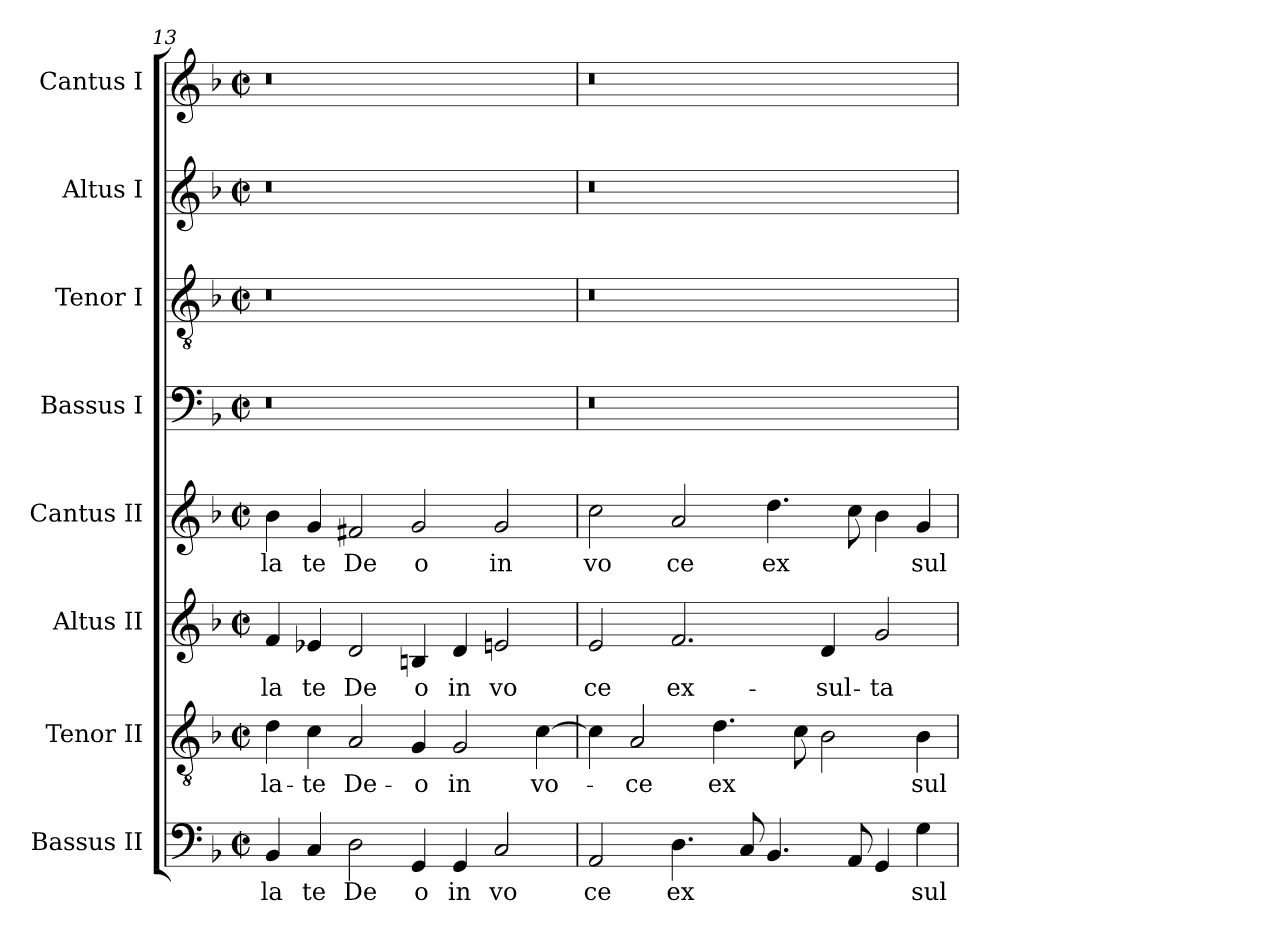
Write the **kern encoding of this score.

**kern	**text	**kern	**text	**kern	**text	**kern	**text	**kern	**kern	**kern	**kern
*part8	*part8	*part7	*part7	*part6	*part6	*part5	*part5	*part4	*part3	*part2	*part1
*staff8	*staff8	*staff7	*staff7	*staff6	*staff6	*staff5	*staff5	*staff4	*staff3	*staff2	*staff1
*I"Bassus II	*	*I"Tenor II	*	*I"Altus II	*	*I"Cantus II	*	*I"Bassus I	*I"Tenor I	*I"Altus I	*I"Cantus I
*clefF4	*	*clefGv2	*	*clefG2	*	*clefG2	*	*clefF4	*clefGv2	*clefG2	*clefG2
*k[b-]	*	*k[b-]	*	*k[b-]	*	*k[b-]	*	*k[b-]	*k[b-]	*k[b-]	*k[b-]
*F:	*	*F:	*	*F:	*	*F:	*	*F:	*F:	*F:	*F:
*M2/2	*	*M2/2	*	*M2/2	*	*M2/2	*	*M2/2	*M2/2	*M2/2	*M2/2
*met(c|)	*	*met(c|)	*	*met(c|)	*	*met(c|)	*	*met(c|)	*met(c|)	*met(c|)	*met(c|)
=13	=13	=13	=13	=13	=13	=13	=13	=13	=13	=13	=13
!	!LO:LY:b:cj	!	!LO:LY:b:cj	!	!LO:LY:b:cj	!	!LO:LY:b:cj	!	!	!	!
4BB-/	la	4d\	-la-	4f/	la	4b-\	la	0r	0r	0r	0r
!	!LO:LY:b:cj	!	!LO:LY:b:cj	!	!LO:LY:b:cj	!	!LO:LY:b:cj	!	!	!	!
4C/	te	4c\	-te	4e-X/	te	4g/	te	.	.	.	.
!	!LO:LY:b:cj	!	!LO:LY:b:cj	!	!LO:LY:b:cj	!	!LO:LY:b:cj	!	!	!	!
2D\	De	2A/	De-	2d/	De	2f#X/	De	.	.	.	.
!	!LO:LY:b:cj	!	!LO:LY:b:cj	!	!LO:LY:b:cj	!	!LO:LY:b:cj	!	!	!	!
4GG/	o	4G/	-o	4Bn/	o	2g/	o	.	.	.	.
!	!LO:LY:b:cj	!	!LO:LY:b:cj	!	!LO:LY:b:cj	!	!	!	!	!	!
4GG/	in	2G/	in	4d/	in	.	.	.	.	.	.
!	!LO:LY:b:cj	!	!	!	!LO:LY:b:cj	!	!LO:LY:b:cj	!	!	!	!
2C/	vo	.	.	2en/	vo	2g/	in	.	.	.	.
!	!	!	!LO:LY:b:cj	!	!	!	!	!	!	!	!
.	.	[<4c\	vo-	.	.	.	.	.	.	.	.
!!LO:LB:g=z
=14	=14	=14	=14	=14	=14	=14	=14	=14	=14	=14	=14
!	!LO:LY:b:cj	!	!	!	!LO:LY:b:cj	!	!LO:LY:b:cj	!	!	!	!
2AA/	ce	4c\]	.	2e/	ce	2cc\	vo	0r	0r	0r	0r
!	!	!	!LO:LY:b:cj	!	!	!	!	!	!	!	!
.	.	2A/	-ce	.	.	.	.	.	.	.	.
!	!LO:LY:b:cj	!	!	!	!LO:LY:b:cj	!	!LO:LY:b:cj	!	!	!	!
4.D\	ex	.	.	2.f/	ex-	2a/	ce	.	.	.	.
!	!	!	!LO:LY:b:cj	!	!	!	!	!	!	!	!
.	.	4.d\	ex	.	.	.	.	.	.	.	.
8C/	.	.	.	.	.	.	.	.	.	.	.
!	!	!	!	!	!	!	!LO:LY:b:cj	!	!	!	!
4.BB-/	.	.	.	.	.	4.dd\	ex	.	.	.	.
.	.	8c\	.	.	.	.	.	.	.	.	.
!	!	!	!	!	!LO:LY:b:cj	!	!	!	!	!	!
.	.	2B-\	.	4d/	-sul-	.	.	.	.	.	.
8AA/	.	.	.	.	.	8cc\	.	.	.	.	.
!	!	!	!	!	!LO:LY:b:cj	!	!	!	!	!	!
4GG/	.	.	.	2g/	-ta-	4b-\	.	.	.	.	.
!	!LO:LY:b:cj	!	!LO:LY:b:cj	!	!	!	!LO:LY:b:cj	!	!	!	!
4G\	sul	4B-\	sul	.	.	4g/	sul	.	.	.	.
=	=	=	=	=	=	=	=	=	=	=	=
*-	*-	*-	*-	*-	*-	*-	*-	*-	*-	*-	*-
